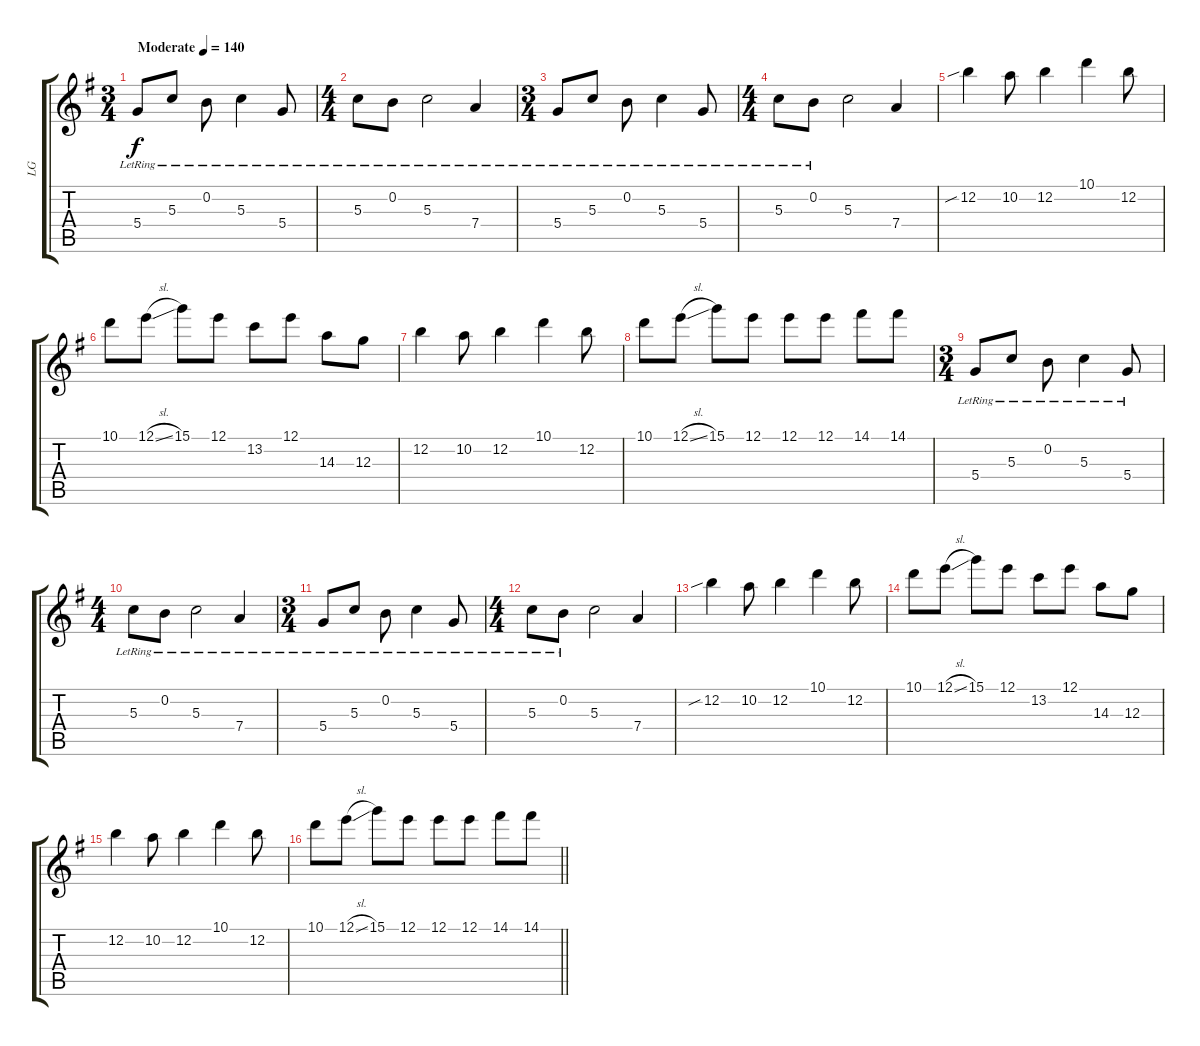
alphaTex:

\track ("LG" "LG") {instrument overdrivenguitar}
\staff {score tabs}
\tuning (E4 B3 G3 D3 A2 E2) {hide}
\ts (3 4)
\tempo (140 "Moderate")
\clef g2
\ks eminor
5.4{lr}.8{dy f instrument overdrivenguitar} 5.3{lr}.8 0.2{lr}.8 5.3{lr}.4 5.4{lr}.8 |
\ts (4 4)
5.3{lr}.8 0.2{lr}.8 5.3{lr}.2 7.4{lr}.4 |
\ts (3 4)
5.4{lr}.8 5.3{lr}.8 0.2{lr}.8 5.3{lr}.4 5.4{lr}.8 |
\ts (4 4)
5.3{lr}.8 0.2{lr}.8 5.3.2 7.4.4 |
12.2{sib}.4 10.2.8 12.2.4 10.1.4 12.2.8 |
10.1.8 12.1{sl}.8 15.1.8 12.1.8 13.2.8 12.1.8 14.3.8 12.3.8 |
12.2.4 10.2.8 12.2.4 10.1.4 12.2.8 |
10.1.8 12.1{sl}.8 15.1.8 12.1.8 12.1.8 12.1.8 14.1.8 14.1.8 |
\ts (3 4)
5.4{lr}.8 5.3{lr}.8 0.2{lr}.8 5.3{lr}.4 5.4{lr}.8 |
\ts (4 4)
5.3{lr}.8 0.2{lr}.8 5.3{lr}.2 7.4{lr}.4 |
\ts (3 4)
5.4{lr}.8 5.3{lr}.8 0.2{lr}.8 5.3{lr}.4 5.4{lr}.8 |
\ts (4 4)
5.3{lr}.8 0.2{lr}.8 5.3.2 7.4.4 |
12.2{sib}.4 10.2.8 12.2.4 10.1.4 12.2.8 |
10.1.8 12.1{sl}.8 15.1.8 12.1.8 13.2.8 12.1.8 14.3.8 12.3.8 |
12.2.4 10.2.8 12.2.4 10.1.4 12.2.8 |
\barLineRight lightlight
10.1.8 12.1{sl}.8 15.1.8 12.1.8 12.1.8 12.1.8 14.1.8 14.1.8
